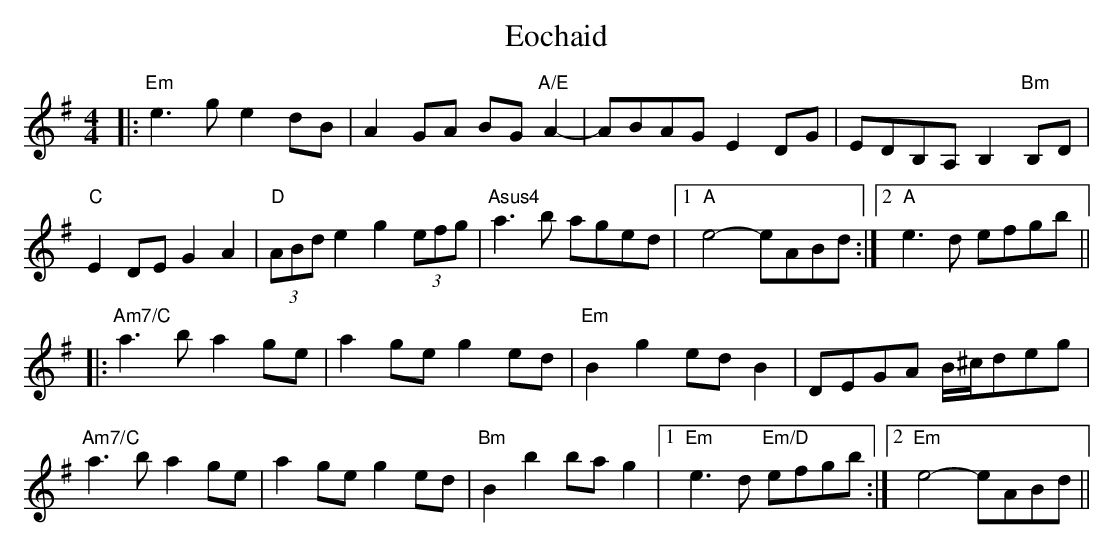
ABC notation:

X:1
T: Eochaid
M: 4/4
L: 1/8
K: Emin
|:"Em"e3g e2dB|A2GA BG"A/E"A2-|ABAG E2DG|EDB,A, B,2 "Bm"B,D|
"C"E2DE G2A2|"D"(3ABd e2 g2(3efg|"Asus4"a3b aged|1 "A"e4- eABd:|2 "A"e3d efgb||
|:"Am7/C"a3b a2ge|a2ge g2ed|"Em"B2g2 edB2|DEGA B/^c/deg|
"Am7/C"a3b a2ge|a2ge g2ed|"Bm"B2b2 bag2|1 "Em"e3d "Em/D"efgb:|2 "Em"e4- eABd||
